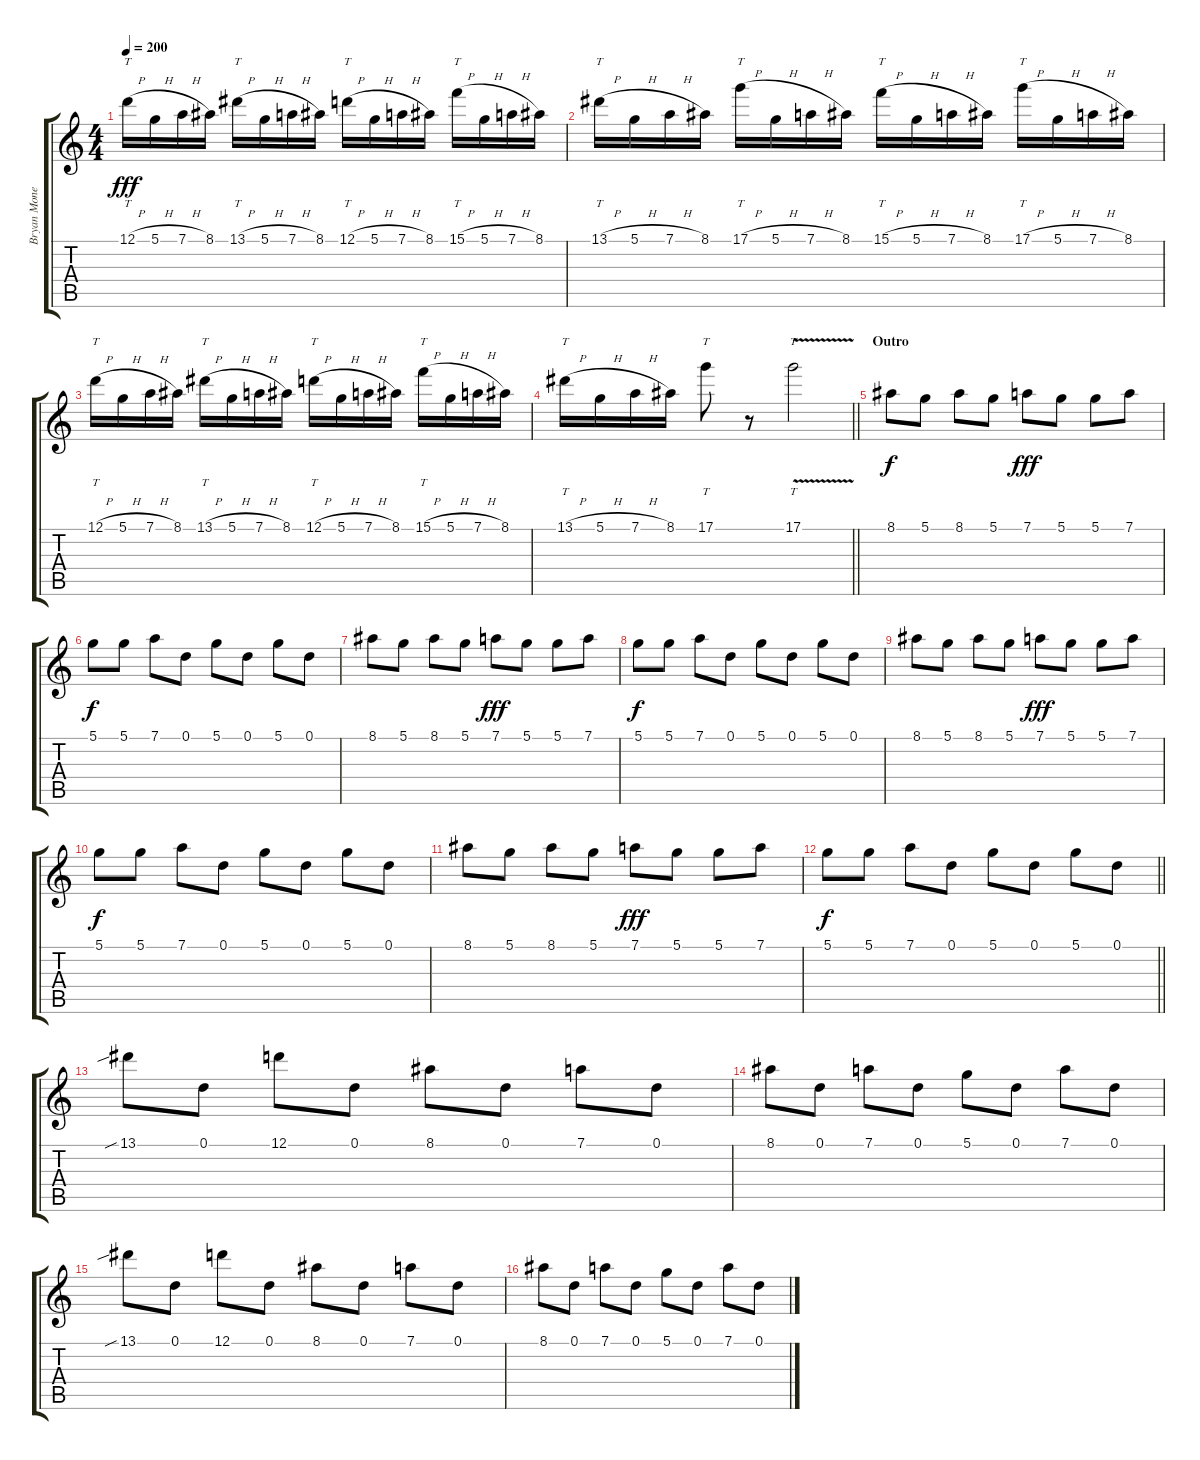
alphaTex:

\track ("Bryan Money" "Bryan Mone") {instrument distortionguitar}
\staff {score tabs}
\tuning (D4 A3 F3 C3 G2 C2) {hide}
\ts (4 4)
\tempo 200
\clef g2
\ks c
12.1{h}.16{tt dy fff} 5.1{h}.16 7.1{h}.16 8.1.16 13.1{h}.16{tt} 5.1{h}.16 7.1{h}.16 8.1.16 12.1{h}.16{tt} 5.1{h}.16 7.1{h}.16 8.1.16 15.1{h}.16{tt} 5.1{h}.16 7.1{h}.16 8.1.16 |
13.1{h}.16{tt} 5.1{h}.16 7.1{h}.16 8.1.16 17.1{h}.16{tt} 5.1{h}.16 7.1{h}.16 8.1.16 15.1{h}.16{tt} 5.1{h}.16 7.1{h}.16 8.1.16 17.1{h}.16{tt} 5.1{h}.16 7.1{h}.16 8.1.16 |
12.1{h}.16{tt} 5.1{h}.16 7.1{h}.16 8.1.16 13.1{h}.16{tt} 5.1{h}.16 7.1{h}.16 8.1.16 12.1{h}.16{tt} 5.1{h}.16 7.1{h}.16 8.1.16 15.1{h}.16{tt} 5.1{h}.16 7.1{h}.16 8.1.16 |
\barLineRight lightlight
13.1{h}.16{tt} 5.1{h}.16 7.1{h}.16 8.1.16 17.1.8{tt} r.8 17.1{v}.2{tt} |
\section ("" "Outro")
8.1.8{dy f} 5.1.8 8.1.8 5.1.8 7.1.8{dy fff} 5.1.8 5.1.8 7.1.8 |
5.1.8{dy f} 5.1.8 7.1.8 0.1.8 5.1.8 0.1.8 5.1.8 0.1.8 |
8.1.8 5.1.8 8.1.8 5.1.8 7.1.8{dy fff} 5.1.8 5.1.8 7.1.8 |
5.1.8{dy f} 5.1.8 7.1.8 0.1.8 5.1.8 0.1.8 5.1.8 0.1.8 |
8.1.8 5.1.8 8.1.8 5.1.8 7.1.8{dy fff} 5.1.8 5.1.8 7.1.8 |
5.1.8{dy f} 5.1.8 7.1.8 0.1.8 5.1.8 0.1.8 5.1.8 0.1.8 |
8.1.8 5.1.8 8.1.8 5.1.8 7.1.8{dy fff} 5.1.8 5.1.8 7.1.8 |
\barLineRight lightlight
5.1.8{dy f} 5.1.8 7.1.8 0.1.8 5.1.8 0.1.8 5.1.8 0.1.8 |
13.1{sib}.8 0.1.8 12.1.8 0.1.8 8.1.8 0.1.8 7.1.8 0.1.8 |
8.1.8 0.1.8 7.1.8 0.1.8 5.1.8 0.1.8 7.1.8 0.1.8 |
13.1{sib}.8 0.1.8 12.1.8 0.1.8 8.1.8 0.1.8 7.1.8 0.1.8 |
8.1.8 0.1.8 7.1.8 0.1.8 5.1.8 0.1.8 7.1.8 0.1.8
